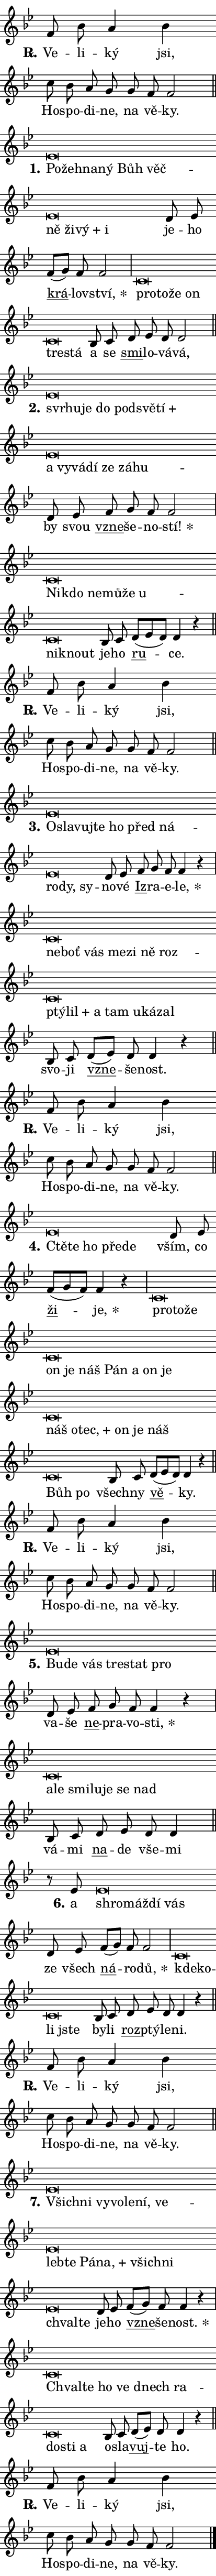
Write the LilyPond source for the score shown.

\version "2.22.1"
\header { tagline = "" }
\paper {
  indent = 0\cm
  top-margin = 0\cm
  right-margin = 0\cm
  bottom-margin = 0\cm
  left-margin = 0\cm
  paper-width = 7\cm
  page-breaking = #ly:one-page-breaking
  system-system-spacing.basic-distance = #11
  score-system-spacing.basic-distance = #11
  ragged-last = ##f
}


%% Author: Thomas Morley
%% https://lists.gnu.org/archive/html/lilypond-user/2020-05/msg00002.html
#(define (line-position grob)
"Returns position of @var[grob} in current system:
   @code{'start}, if at first time-step
   @code{'end}, if at last time-step
   @code{'middle} otherwise
"
  (let* ((col (ly:item-get-column grob))
         (ln (ly:grob-object col 'left-neighbor))
         (rn (ly:grob-object col 'right-neighbor))
         (col-to-check-left (if (ly:grob? ln) ln col))
         (col-to-check-right (if (ly:grob? rn) rn col))
         (break-dir-left
           (and
             (ly:grob-property col-to-check-left 'non-musical #f)
             (ly:item-break-dir col-to-check-left)))
         (break-dir-right
           (and
             (ly:grob-property col-to-check-right 'non-musical #f)
             (ly:item-break-dir col-to-check-right))))
        (cond ((eqv? 1 break-dir-left) 'start)
              ((eqv? -1 break-dir-right) 'end)
              (else 'middle))))

#(define (tranparent-at-line-position vctor)
  (lambda (grob)
  "Relying on @code{line-position} select the relevant enry from @var{vctor}.
Used to determine transparency,"
    (case (line-position grob)
      ((end) (not (vector-ref vctor 0)))
      ((middle) (not (vector-ref vctor 1)))
      ((start) (not (vector-ref vctor 2))))))

noteHeadBreakVisibility =
#(define-music-function (break-visibility)(vector?)
"Makes @code{NoteHead}s transparent relying on @var{break-visibility}"
#{
  \override NoteHead.transparent =
    #(tranparent-at-line-position break-visibility)
#})

#(define delete-ledgers-for-transparent-note-heads
  (lambda (grob)
    "Reads whether a @code{NoteHead} is transparent.
If so this @code{NoteHead} is removed from @code{'note-heads} from
@var{grob}, which is supposed to be @code{LedgerLineSpanner}.
As a result ledgers are not printed for this @code{NoteHead}"
    (let* ((nhds-array (ly:grob-object grob 'note-heads))
           (nhds-list
             (if (ly:grob-array? nhds-array)
                 (ly:grob-array->list nhds-array)
                 '()))
           ;; Relies on the transparent-property being done before
           ;; Staff.LedgerLineSpanner.after-line-breaking is executed.
           ;; This is fragile ...
           (to-keep
             (remove
               (lambda (nhd)
                 (ly:grob-property nhd 'transparent #f))
               nhds-list)))
      ;; TODO find a better method to iterate over grob-arrays, similiar
      ;; to filter/remove etc for lists
      ;; For now rebuilt from scratch
      (set! (ly:grob-object grob 'note-heads)  '())
      (for-each
        (lambda (nhd)
          (ly:pointer-group-interface::add-grob grob 'note-heads nhd))
        to-keep))))

hideNotes = {
  \noteHeadBreakVisibility #begin-of-line-visible
}
unHideNotes = {
  \noteHeadBreakVisibility #all-visible
}

% work-around for resetting accidentals
% https://lilypond.org/doc/v2.23/Documentation/notation/displaying-rhythms#unmetered-music
cadenzaMeasure = {
  \cadenzaOff
  \partial 1024 s1024
  \cadenzaOn
}

#(define-markup-command (accent layout props text) (markup?)
  "Underline accented syllable"
  (interpret-markup layout props
    #{\markup \override #'(offset . 4.3) \underline { #text }#}))

responsum = \markup \concat {
  "R" \hspace #-1.05 \path #0.1 #'((moveto 0 0.07) (lineto 0.9 0.8)) \hspace #0.05 "."
}

\layout {
    \context {
        \Staff
        \remove "Time_signature_engraver"
        \override LedgerLineSpanner.after-line-breaking = #delete-ledgers-for-transparent-note-heads
    }
    \context {
        \Voice {
            \override NoteHead.output-attributes = #'((class . "notehead"))
            \override Hairpin.height = #0.55
        }
    }
    \context {
        \Lyrics {
            \override StanzaNumber.output-attributes = #'((class . "stanzanumber"))
            \override LyricSpace.minimum-distance = #0.9
            \override LyricText.font-name = #"TeX Gyre Schola"
            \override LyricText.font-size = 1
            \override StanzaNumber.font-name = #"TeX Gyre Schola Bold"
            \override StanzaNumber.font-size = 1
        }
    }
}

% magnetic-lyrics.ily
%
%   written by
%     Jean Abou Samra <jean@abou-samra.fr>
%     Werner Lemberg <wl@gnu.org>
%
%   adapted by
%     Jiri Hon <jiri.hon@gmail.com>
%
% Version 2022-Apr-15

% https://www.mail-archive.com/lilypond-user@gnu.org/msg149350.html

#(define (Left_hyphen_pointer_engraver context)
   "Collect syllable-hyphen-syllable occurrences in lyrics and store
them in properties.  This engraver only looks to the left.  For
example, if the lyrics input is @code{foo -- bar}, it does the
following.

@itemize @bullet
@item
Set the @code{text} property of the @code{LyricHyphen} grob between
@q{foo} and @q{bar} to @code{foo}.

@item
Set the @code{left-hyphen} property of the @code{LyricText} grob with
text @q{foo} to the @code{LyricHyphen} grob between @q{foo} and
@q{bar}.
@end itemize

Use this auxiliary engraver in combination with the
@code{lyric-@/text::@/apply-@/magnetic-@/offset!} hook."
   (let ((hyphen #f)
         (text #f))
     (make-engraver
      (acknowledgers
       ((lyric-syllable-interface engraver grob source-engraver)
        (set! text grob)))
      (end-acknowledgers
       ((lyric-hyphen-interface engraver grob source-engraver)
        ;(when (not (grob::has-interface grob 'lyric-space-interface))
          (set! hyphen grob)));)
      ((stop-translation-timestep engraver)
       (when (and text hyphen)
         (ly:grob-set-object! text 'left-hyphen hyphen))
       (set! text #f)
       (set! hyphen #f)))))

#(define (lyric-text::apply-magnetic-offset! grob)
   "If the space between two syllables is less than the value in
property @code{LyricText@/.details@/.squash-threshold}, move the right
syllable to the left so that it gets concatenated with the left
syllable.

Use this function as a hook for
@code{LyricText@/.after-@/line-@/breaking} if the
@code{Left_@/hyphen_@/pointer_@/engraver} is active."
   (let ((hyphen (ly:grob-object grob 'left-hyphen #f)))
     (when hyphen
       (let ((left-text (ly:spanner-bound hyphen LEFT)))
         (when (grob::has-interface left-text 'lyric-syllable-interface)
           (let* ((common (ly:grob-common-refpoint grob left-text X))
                  (this-x-ext (ly:grob-extent grob common X))
                  (left-x-ext
                   (begin
                     ;; Trigger magnetism for left-text.
                     (ly:grob-property left-text 'after-line-breaking)
                     (ly:grob-extent left-text common X)))
                  ;; `delta` is the gap width between two syllables.
                  (delta (- (interval-start this-x-ext)
                            (interval-end left-x-ext)))
                  (details (ly:grob-property grob 'details))
                  (threshold (assoc-get 'squash-threshold details 0.2)))
             (when (< delta threshold)
               (let* (;; We have to manipulate the input text so that
                      ;; ligatures crossing syllable boundaries are not
                      ;; disabled.  For languages based on the Latin
                      ;; script this is essentially a beautification.
                      ;; However, for non-Western scripts it can be a
                      ;; necessity.
                      (lt (ly:grob-property left-text 'text))
                      (rt (ly:grob-property grob 'text))
                      (is-space (grob::has-interface hyphen 'lyric-space-interface))
                      (space (if is-space " " ""))
                      (space-markup (grob-interpret-markup grob " "))
                      (space-size (interval-length (ly:stencil-extent space-markup X)))
                      (extra-delta (if is-space space-size 0))
                      ;; Append new syllable.
                      (ltrt-space (if (and (string? lt) (string? rt))
                                (string-append lt space rt)
                                (make-concat-markup (list lt space rt))))
                      ;; Right-align `ltrt` to the right side.
                      (ltrt-space-markup (grob-interpret-markup
                               grob
                               (make-translate-markup
                                (cons (interval-length this-x-ext) 0)
                                (make-right-align-markup ltrt-space)))))
                 (begin
                   ;; Don't print `left-text`.
                   (ly:grob-set-property! left-text 'stencil #f)
                   ;; Set text and stencil (which holds all collected
                   ;; syllables so far) and shift it to the left.
                   (ly:grob-set-property! grob 'text ltrt-space)
                   (ly:grob-set-property! grob 'stencil ltrt-space-markup)
                   (ly:grob-translate-axis! grob (- (- delta extra-delta)) X))))))))))


#(define (lyric-hyphen::displace-bounds-first grob)
   ;; Make very sure this callback isn't triggered too early.
   (let ((left (ly:spanner-bound grob LEFT))
         (right (ly:spanner-bound grob RIGHT)))
     (ly:grob-property left 'after-line-breaking)
     (ly:grob-property right 'after-line-breaking)
     (ly:lyric-hyphen::print grob)))

squashThreshold = #0.4

\layout {
  \context {
    \Lyrics
    \consists #Left_hyphen_pointer_engraver
    \override LyricText.after-line-breaking =
      #lyric-text::apply-magnetic-offset!
    \override LyricHyphen.stencil = #lyric-hyphen::displace-bounds-first
    \override LyricText.details.squash-threshold = \squashThreshold
    \override LyricHyphen.minimum-distance = 0
    \override LyricHyphen.minimum-length = \squashThreshold
  }
}

squash = \override LyricText.details.squash-threshold = 9999
unSquash = \override LyricText.details.squash-threshold = \squashThreshold

left = \override LyricText.self-alignment-X = #LEFT
unLeft = \revert LyricText.self-alignment-X

starOffset = #(lambda (grob) 
                (let ((x_offset (ly:self-alignment-interface::aligned-on-x-parent grob)))
                  (if (= x_offset 0) 0 (+ x_offset 1.2))))

star = #(define-music-function (syllable)(string?)
"Append star separator at the end of a syllable"
#{
  \once \override LyricText.X-offset = #starOffset
  \lyricmode { \markup {
    #syllable
    \override #'((font-name . "TeX Gyre Schola Bold")) \hspace #0.2 \lower #0.65 \larger "*"
  } }
#})

starAccent = #(define-music-function (syllable)(string?)
"Append star separator at the end of a syllable and make accent"
#{
  \once \override LyricText.X-offset = #starOffset
  \lyricmode { \markup {
    \accent #syllable
    \override #'((font-name . "TeX Gyre Schola Bold")) \hspace #0.2 \lower #0.65 \larger "*"
  } }
#})

breath = #(define-music-function (syllable)(string?)
"Append breathing indicator at the end of a syllable"
#{
  \lyricmode { \markup { #syllable "+" } }
#})

optionalBreath = #(define-music-function (syllable)(string?)
"Append optional breathing indicator at the end of a syllable"
#{
  \lyricmode { \markup { #syllable "(+)" } }
#})


\score {
    <<
        \new Voice = "melody" { \cadenzaOn \key bes \major \relative { f'8 bes a4 bes \bar "" c8 bes a g \bar "" g f f2 \cadenzaMeasure \bar "||" \break }
\relative { es'\breve*1/16 \hideNotes \breve*1/16 \bar "" \breve*1/16 \bar "" \breve*1/16 \bar "" \breve*1/16 \bar "" \breve*1/16 \bar "" \breve*1/16 \bar "" \breve*1/16 \bar "" \breve*1/16 \breve*1/16 \bar "" \unHideNotes d8 es \bar "" f[( g)] f f2 \cadenzaMeasure \bar "|" c\breve*1/16 \hideNotes \breve*1/16 \bar "" \breve*1/16 \bar "" \breve*1/16 \bar "" \breve*1/16 \breve*1/16 \bar "" \unHideNotes bes8 c \bar "" d es d d2 \cadenzaMeasure \bar "||" \break }
\relative { es'\breve*1/16 \hideNotes \breve*1/16 \bar "" \breve*1/16 \bar "" \breve*1/16 \bar "" \breve*1/16 \bar "" \breve*1/16 \bar "" \breve*1/16 \bar "" \breve*1/16 \bar "" \breve*1/16 \bar "" \breve*1/16 \bar "" \breve*1/16 \bar "" \breve*1/16 \bar "" \breve*1/16 \breve*1/16 \bar "" \unHideNotes d8 es \bar "" f g f f2 \cadenzaMeasure \bar "|" c\breve*1/16 \hideNotes \breve*1/16 \bar "" \breve*1/16 \bar "" \breve*1/16 \bar "" \breve*1/16 \bar "" \breve*1/16 \bar "" \breve*1/16 \breve*1/16 \bar "" \unHideNotes bes8 c \bar "" d[( es d)] d4 r \cadenzaMeasure \bar "||" \break }
\relative { f'8 bes a4 bes \bar "" c8 bes a g \bar "" g f f2 \cadenzaMeasure \bar "||" \break }
\relative { es'\breve*1/16 \hideNotes \breve*1/16 \bar "" \breve*1/16 \bar "" \breve*1/16 \bar "" \breve*1/16 \bar "" \breve*1/16 \bar "" \breve*1/16 \bar "" \breve*1/16 \bar "" \breve*1/16 \breve*1/16 \bar "" \unHideNotes d8 es \bar "" f g f f4 r \cadenzaMeasure \bar "|" c\breve*1/16 \hideNotes \breve*1/16 \bar "" \breve*1/16 \bar "" \breve*1/16 \bar "" \breve*1/16 \bar "" \breve*1/16 \bar "" \breve*1/16 \bar "" \breve*1/16 \bar "" \breve*1/16 \bar "" \breve*1/16 \bar "" \breve*1/16 \bar "" \breve*1/16 \bar "" \breve*1/16 \breve*1/16 \bar "" \unHideNotes bes8 c \bar "" d[( es)] d d4 r \cadenzaMeasure \bar "||" \break }
\relative { f'8 bes a4 bes \bar "" c8 bes a g \bar "" g f f2 \cadenzaMeasure \bar "||" \break }
\relative { es'\breve*1/16 \hideNotes \breve*1/16 \bar "" \breve*1/16 \bar "" \breve*1/16 \breve*1/16 \bar "" \unHideNotes d8 es \bar "" f[( g f)] f4 r \cadenzaMeasure \bar "|" c\breve*1/16 \hideNotes \breve*1/16 \bar "" \breve*1/16 \bar "" \breve*1/16 \bar "" \breve*1/16 \bar "" \breve*1/16 \bar "" \breve*1/16 \bar "" \breve*1/16 \bar "" \breve*1/16 \bar "" \breve*1/16 \bar "" \breve*1/16 \bar "" \breve*1/16 \bar "" \breve*1/16 \bar "" \breve*1/16 \bar "" \breve*1/16 \bar "" \breve*1/16 \bar "" \breve*1/16 \breve*1/16 \bar "" \unHideNotes bes8 c \bar "" d[( es d)] d4 r \cadenzaMeasure \bar "||" \break }
\relative { f'8 bes a4 bes \bar "" c8 bes a g \bar "" g f f2 \cadenzaMeasure \bar "||" \break }
\relative { es'\breve*1/16 \hideNotes \breve*1/16 \bar "" \breve*1/16 \bar "" \breve*1/16 \bar "" \breve*1/16 \breve*1/16 \bar "" \unHideNotes d8 es \bar "" f g f f4 r \cadenzaMeasure \bar "|" c\breve*1/16 \hideNotes \breve*1/16 \bar "" \breve*1/16 \bar "" \breve*1/16 \bar "" \breve*1/16 \bar "" \breve*1/16 \breve*1/16 \bar "" \unHideNotes bes8 c \bar "" d es d d4 \cadenzaMeasure \bar "||" \break }
\relative { r8 es'8 es\breve*1/16 \hideNotes \breve*1/16 \bar "" \breve*1/16 \breve*1/16 \bar "" \unHideNotes d8 es \bar "" f[( g)] f f2 \cadenzaMeasure \bar "|" c\breve*1/16 \hideNotes \breve*1/16 \bar "" \breve*1/16 \breve*1/16 \bar "" \unHideNotes bes8 c \bar "" d es d d4 r \cadenzaMeasure \bar "||" \break }
\relative { f'8 bes a4 bes \bar "" c8 bes a g \bar "" g f f2 \cadenzaMeasure \bar "||" \break }
\relative { es'\breve*1/16 \hideNotes \breve*1/16 \bar "" \breve*1/16 \bar "" \breve*1/16 \bar "" \breve*1/16 \bar "" \breve*1/16 \bar "" \breve*1/16 \bar "" \breve*1/16 \bar "" \breve*1/16 \bar "" \breve*1/16 \bar "" \breve*1/16 \bar "" \breve*1/16 \bar "" \breve*1/16 \bar "" \breve*1/16 \breve*1/16 \bar "" \unHideNotes d8 es \bar "" f[( g)] f f4 r \cadenzaMeasure \bar "|" c\breve*1/16 \hideNotes \breve*1/16 \bar "" \breve*1/16 \bar "" \breve*1/16 \bar "" \breve*1/16 \bar "" \breve*1/16 \bar "" \breve*1/16 \bar "" \breve*1/16 \breve*1/16 \bar "" \unHideNotes bes8 c \bar "" d[( es)] d d4 r \cadenzaMeasure \bar "||" \break }
\relative { f'8 bes a4 bes \bar "" c8 bes a g \bar "" g f f2 \cadenzaMeasure \bar "||" \break } \bar "|." }
        \new Lyrics \lyricsto "melody" { \lyricmode { \set stanza = \responsum
Ve -- li -- ký jsi, Ho -- spo -- di -- ne, na vě -- ky.
\set stanza = "1."
\left Po -- \squash žeh -- na -- ný Bůh věč -- ně ži -- \breath "vý" i \unLeft \unSquash je -- ho \markup \accent krá -- lov -- \star ství, \left pro -- \squash to -- že on tre -- stá \unLeft \unSquash a se \markup \accent smi -- lo -- vá -- vá,
\set stanza = "2."
\left svr -- \squash hu -- je do pod -- svě -- \breath "tí" a vy -- vá -- dí ze zá -- hu -- \unLeft \unSquash by svou \markup \accent vzne -- še -- no -- \star stí! \left Ni -- \squash kdo ne -- mů -- že u -- nik -- nout \unLeft \unSquash je -- ho \markup \accent ru -- ce.
\set stanza = \responsum
Ve -- li -- ký jsi, Ho -- spo -- di -- ne, na vě -- ky.
\set stanza = "3."
\left O -- \squash sla -- vuj -- te ho před ná -- ro -- dy, sy -- \unLeft \unSquash no -- vé \markup \accent Iz -- ra -- e -- \star le, \left ne -- \squash boť vás me -- zi ně roz -- ptý -- \breath "lil" a tam u -- ká -- zal \unLeft \unSquash svo -- ji \markup \accent vzne -- še -- nost.
\set stanza = \responsum
Ve -- li -- ký jsi, Ho -- spo -- di -- ne, na vě -- ky.
\set stanza = "4."
\left Ctě -- \squash te ho pře -- de \unLeft \unSquash vším, co \markup \accent ži -- \star je, \left pro -- \squash to -- že on je náš Pán a on je náš o -- \breath "tec," on je náš Bůh po \unLeft \unSquash všech -- ny \markup \accent vě -- ky.
\set stanza = \responsum
Ve -- li -- ký jsi, Ho -- spo -- di -- ne, na vě -- ky.
\set stanza = "5."
\left Bu -- \squash de vás tre -- stat pro \unLeft \unSquash va -- še \markup \accent ne -- pra -- vo -- \star sti, \left a -- \squash le smi -- lu -- je se nad \unLeft \unSquash vá -- mi \markup \accent na -- de vše -- mi
\set stanza = "6."
a \left shro -- \squash máž -- dí vás \unLeft \unSquash ze všech \markup \accent ná -- ro -- \star dů, \left kde -- \squash ko -- li jste \unLeft \unSquash by -- li \markup \accent roz -- ptý -- le -- ni.
\set stanza = \responsum
Ve -- li -- ký jsi, Ho -- spo -- di -- ne, na vě -- ky.
\set stanza = "7."
\left Všich -- \squash ni vy -- vo -- le -- ní, ve -- leb -- te Pá -- \breath "na," všich -- ni chval -- te \unLeft \unSquash je -- ho \markup \accent vzne -- še -- \star nost. \left Chval -- \squash te ho ve dnech ra -- do -- sti a \unLeft \unSquash o -- sla -- \markup \accent vuj -- te ho.
\set stanza = \responsum
Ve -- li -- ký jsi, Ho -- spo -- di -- ne, na vě -- ky. } }
    >>
    \layout {}
}
